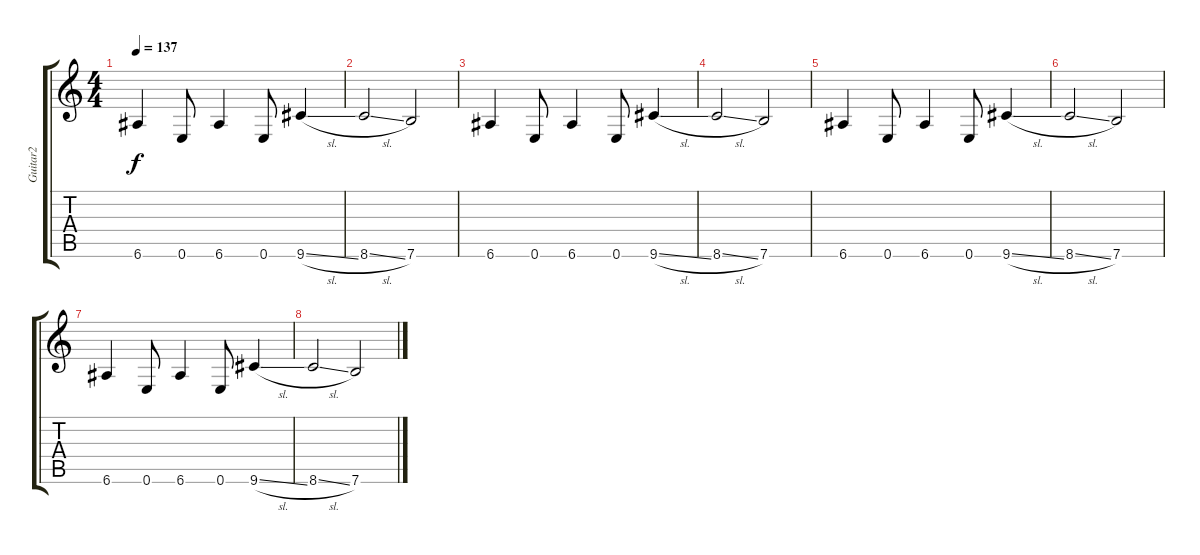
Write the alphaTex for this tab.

\track ("Guitar2" "Guitar2") {instrument distortionguitar}
\staff {score tabs}
\tuning (E4 B3 G3 D3 A2 E2) {hide}
\ts (4 4)
\tempo 137
\clef g2
\ks c
6.6.4{dy f} 0.6.8 6.6.4 0.6.8 9.6{sl}.4 |
8.6{sl}.2 7.6.2 |
6.6.4 0.6.8 6.6.4 0.6.8 9.6{sl}.4 |
8.6{sl}.2 7.6.2 |
6.6.4{volume 0} 0.6.8 6.6.4 0.6.8 9.6{sl}.4 |
8.6{sl}.2 7.6.2 |
6.6.4 0.6.8 6.6.4 0.6.8 9.6{sl}.4 |
8.6{sl}.2 7.6.2
